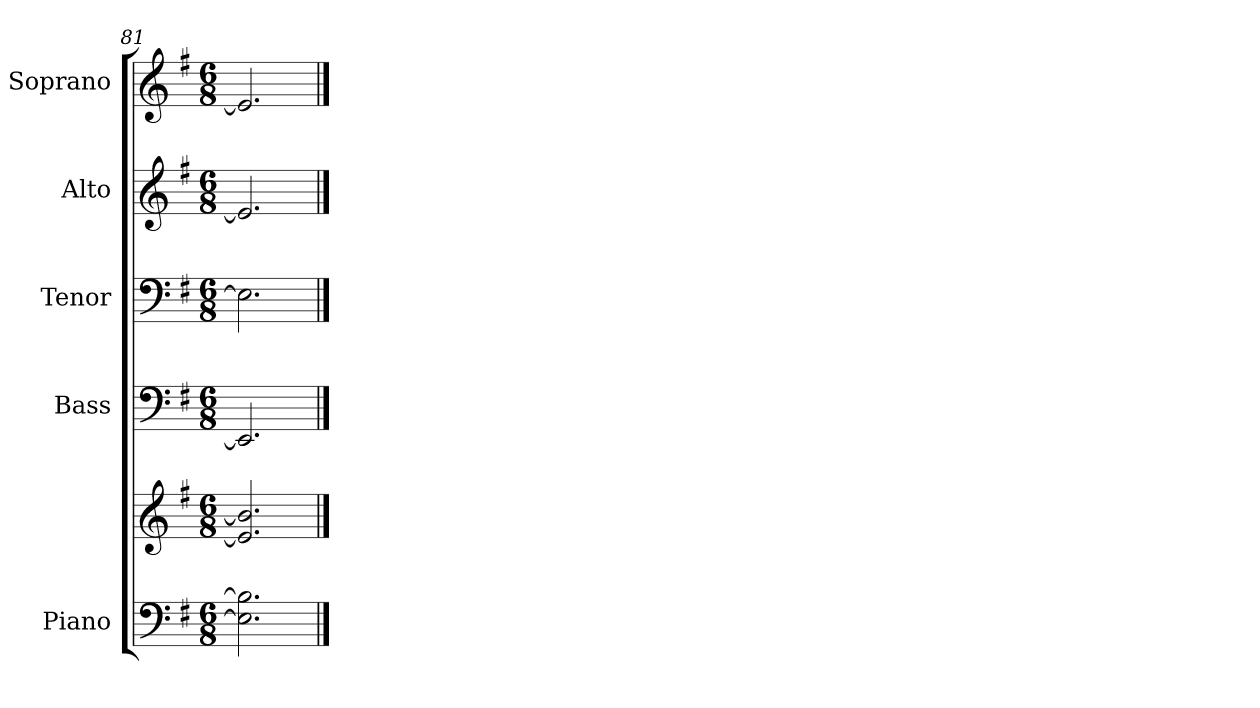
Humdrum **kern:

**kern	**kern	**kern	**kern	**kern	**kern
*part5	*part5	*part4	*part3	*part2	*part1
*staff6	*staff5	*staff4	*staff3	*staff2	*staff1
*I"Piano	*	*I"Bass	*I"Tenor	*I"Alto	*I"Soprano
*I'Pno.	*	*I'B.	*I'T.	*I'A.	*I'S.
!!LO:PB:g=z
*clefF4	*clefG2	*clefF4	*clefF4	*clefG2	*clefG2
*k[f#]	*k[f#]	*k[f#]	*k[f#]	*k[f#]	*k[f#]
*G:	*G:	*G:	*G:	*G:	*G:
*M6/8	*M6/8	*M6/8	*M6/8	*M6/8	*M6/8
=81	=81	=81	=81	=81	=81
2.Ei\] 2.Bi]	2.ei/] 2.bi]	2.EEi/]	2.Ei\]	2.ei/]	2.ei/]
==	==	==	==	==	==
*-	*-	*-	*-	*-	*-
